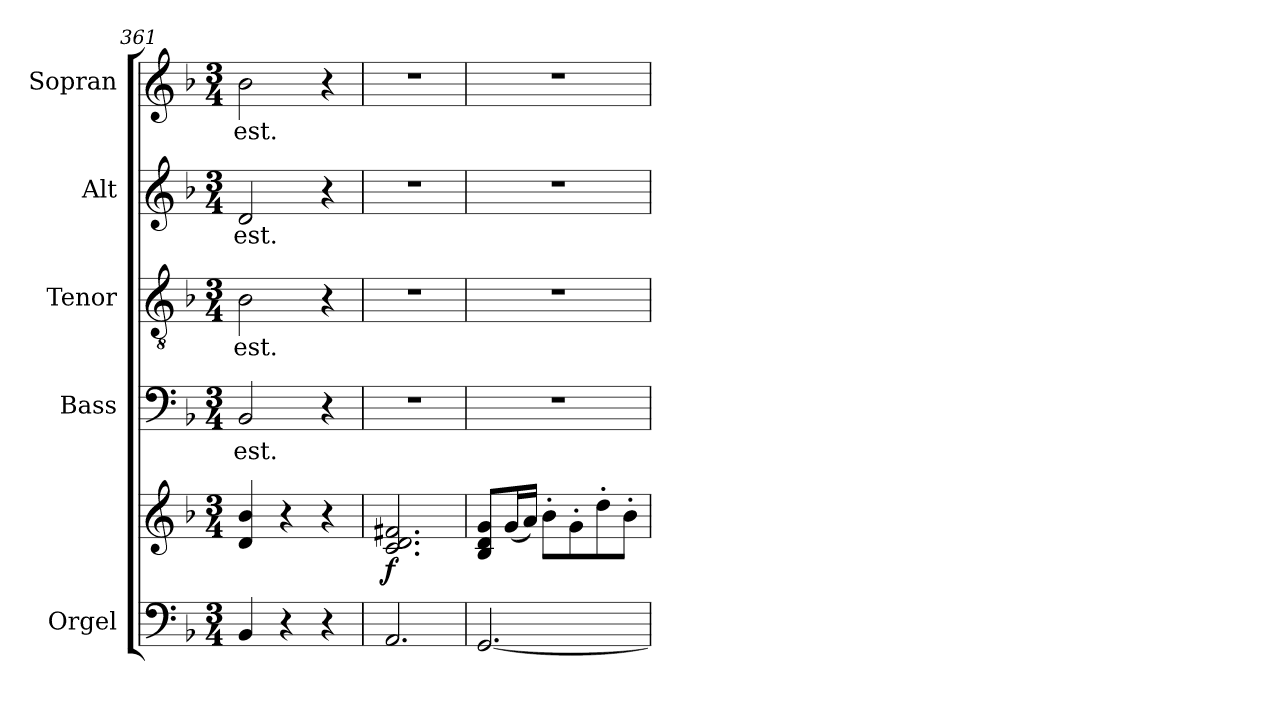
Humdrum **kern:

**kern	**kern	**dynam	**kern	**text	**kern	**text	**kern	**text	**kern	**text
*part5	*part5	*part5	*part4	*part4	*part3	*part3	*part2	*part2	*part1	*part1
*staff6	*staff5	*staff5/6	*staff4	*staff4	*staff3	*staff3	*staff2	*staff2	*staff1	*staff1
*I"Orgel	*	*	*I"Bass	*	*I"Tenor	*	*I"Alt	*	*I"Sopran	*
*I'Org.	*	*	*I'B	*	*I'T	*	*I'A	*	*I'S	*
*clefF4	*clefG2	*	*clefF4	*	*clefGv2	*	*clefG2	*	*clefG2	*
*k[b-]	*k[b-]	*	*k[b-]	*	*k[b-]	*	*k[b-]	*	*k[b-]	*
*F:	*F:	*	*F:	*	*F:	*	*F:	*	*F:	*
*M3/4	*M3/4	*	*M3/4	*	*M3/4	*	*M3/4	*	*M3/4	*
=361	=361	=361	=361	=361	=361	=361	=361	=361	=361	=361
!	!	!	!	!LO:LY:b	!	!LO:LY:b	!	!LO:LY:b	!	!LO:LY:b
4BB-/	4d/ 4b-/	.	2BB-/	est.	2B-\	est.	2d/	est.	2b-\	est.
4r	4r	.	.	.	.	.	.	.	.	.
4r	4r	.	4r	.	4r	.	4r	.	4r	.
=362	=362	=362	=362	=362	=362	=362	=362	=362	=362	=362
!	!	!LO:DY:b	!	!	!	!	!	!	!	!
2.AA/	2.c/ 2.d/ 2.f#X/	f	2.r	.	2.r	.	2.r	.	2.r	.
=363	=363	=363	=363	=363	=363	=363	=363	=363	=363	=363
[2.GG/	8B-/ 8d/ 8g/L	.	2.r	.	2.r	.	2.r	.	2.r	.
.	(<16g/L	.	.	.	.	.	.	.	.	.
.	16a/JJ)	.	.	.	.	.	.	.	.	.
.	8b-'>\L	.	.	.	.	.	.	.	.	.
.	8g'>\	.	.	.	.	.	.	.	.	.
.	8dd'>\	.	.	.	.	.	.	.	.	.
.	8b-'>\J	.	.	.	.	.	.	.	.	.
=	=	=	=	=	=	=	=	=	=	=
*-	*-	*-	*-	*-	*-	*-	*-	*-	*-	*-
